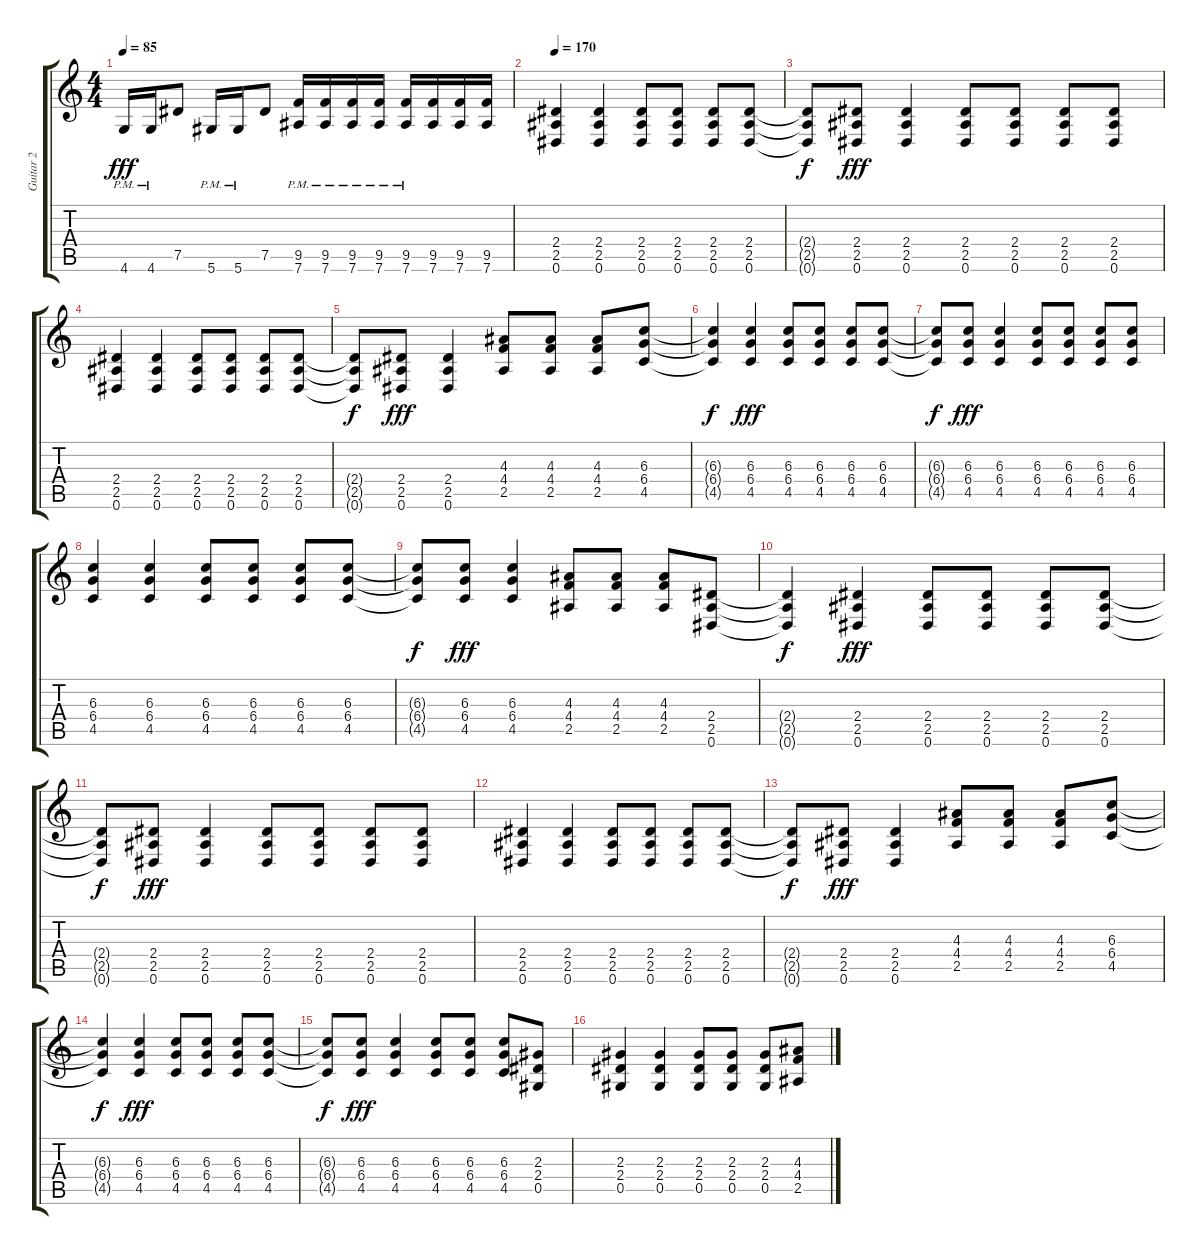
\track ("Guitar 2" "Guitar 2") {instrument distortionguitar}
\staff {score tabs}
\tuning (Eb4 Bb3 Gb3 Db3 Ab2 Eb2) {hide}
\ts (4 4)
\tempo 85
\clef g2
\ks c
4.6{pm}.16{dy fff} 4.6{pm}.16 7.5.8 5.6{pm}.16 5.6{pm}.16 7.5.8 (9.5{pm} 7.6{pm}).16 (9.5{pm} 7.6{pm}).16 (9.5 7.6{pm}).16 (9.5 7.6{pm}).16 (9.5 7.6{pm}).16 (9.5 7.6).16 (9.5 7.6).16 (9.5 7.6).16 |
\tempo 170
(2.4 2.5 0.6).4 (2.4 2.5 0.6).4 (2.4 2.5 0.6).8 (2.4 2.5 0.6).8 (2.4 2.5 0.6).8 (2.4 2.5 0.6).8 |
(2.4{t} 2.5{t} 0.6{t}).8{dy f} (2.4 2.5 0.6).8{dy fff} (2.4 2.5 0.6).4 (2.4 2.5 0.6).8 (2.4 2.5 0.6).8 (2.4 2.5 0.6).8 (2.4 2.5 0.6).8 |
(2.4 2.5 0.6).4 (2.4 2.5 0.6).4 (2.4 2.5 0.6).8 (2.4 2.5 0.6).8 (2.4 2.5 0.6).8 (2.4 2.5 0.6).8 |
(2.4{t} 2.5{t} 0.6{t}).8{dy f} (2.4 2.5 0.6).8{dy fff} (2.4 2.5 0.6).4 (4.3 4.4 2.5).8 (4.3 4.4 2.5).8 (4.3 4.4 2.5).8 (6.3 6.4 4.5).8 |
(6.3{t} 6.4{t} 4.5{t}).4{dy f} (6.3 6.4 4.5).4{dy fff} (6.3 6.4 4.5).8 (6.3 6.4 4.5).8 (6.3 6.4 4.5).8 (6.3 6.4 4.5).8 |
(6.3{t} 6.4{t} 4.5{t}).8{dy f} (6.3 6.4 4.5).8{dy fff} (6.3 6.4 4.5).4 (6.3 6.4 4.5).8 (6.3 6.4 4.5).8 (6.3 6.4 4.5).8 (6.3 6.4 4.5).8 |
(6.3 6.4 4.5).4 (6.3 6.4 4.5).4 (6.3 6.4 4.5).8 (6.3 6.4 4.5).8 (6.3 6.4 4.5).8 (6.3 6.4 4.5).8 |
(6.3{t} 6.4{t} 4.5{t}).8{dy f} (6.3 6.4 4.5).8{dy fff} (6.3 6.4 4.5).4 (4.3 4.4 2.5).8 (4.3 4.4 2.5).8 (4.3 4.4 2.5).8 (2.4 2.5 0.6).8 |
(2.4{t} 2.5{t} 0.6{t}).4{dy f} (2.4 2.5 0.6).4{dy fff} (2.4 2.5 0.6).8 (2.4 2.5 0.6).8 (2.4 2.5 0.6).8 (2.4 2.5 0.6).8 |
(2.4{t} 2.5{t} 0.6{t}).8{dy f} (2.4 2.5 0.6).8{dy fff} (2.4 2.5 0.6).4 (2.4 2.5 0.6).8 (2.4 2.5 0.6).8 (2.4 2.5 0.6).8 (2.4 2.5 0.6).8 |
(2.4 2.5 0.6).4 (2.4 2.5 0.6).4 (2.4 2.5 0.6).8 (2.4 2.5 0.6).8 (2.4 2.5 0.6).8 (2.4 2.5 0.6).8 |
(2.4{t} 2.5{t} 0.6{t}).8{dy f} (2.4 2.5 0.6).8{dy fff} (2.4 2.5 0.6).4 (4.3 4.4 2.5).8 (4.3 4.4 2.5).8 (4.3 4.4 2.5).8 (6.3 6.4 4.5).8 |
(6.3{t} 6.4{t} 4.5{t}).4{dy f} (6.3 6.4 4.5).4{dy fff} (6.3 6.4 4.5).8 (6.3 6.4 4.5).8 (6.3 6.4 4.5).8 (6.3 6.4 4.5).8 |
(6.3{t} 6.4{t} 4.5{t}).8{dy f} (6.3 6.4 4.5).8{dy fff} (6.3 6.4 4.5).4 (6.3 6.4 4.5).8 (6.3 6.4 4.5).8 (6.3 6.4 4.5).8 (2.3 2.4 0.5).8 |
(2.3 2.4 0.5).4 (2.3 2.4 0.5).4 (2.3 2.4 0.5).8 (2.3 2.4 0.5).8 (2.3 2.4 0.5).8 (4.3 4.4 2.5).8
